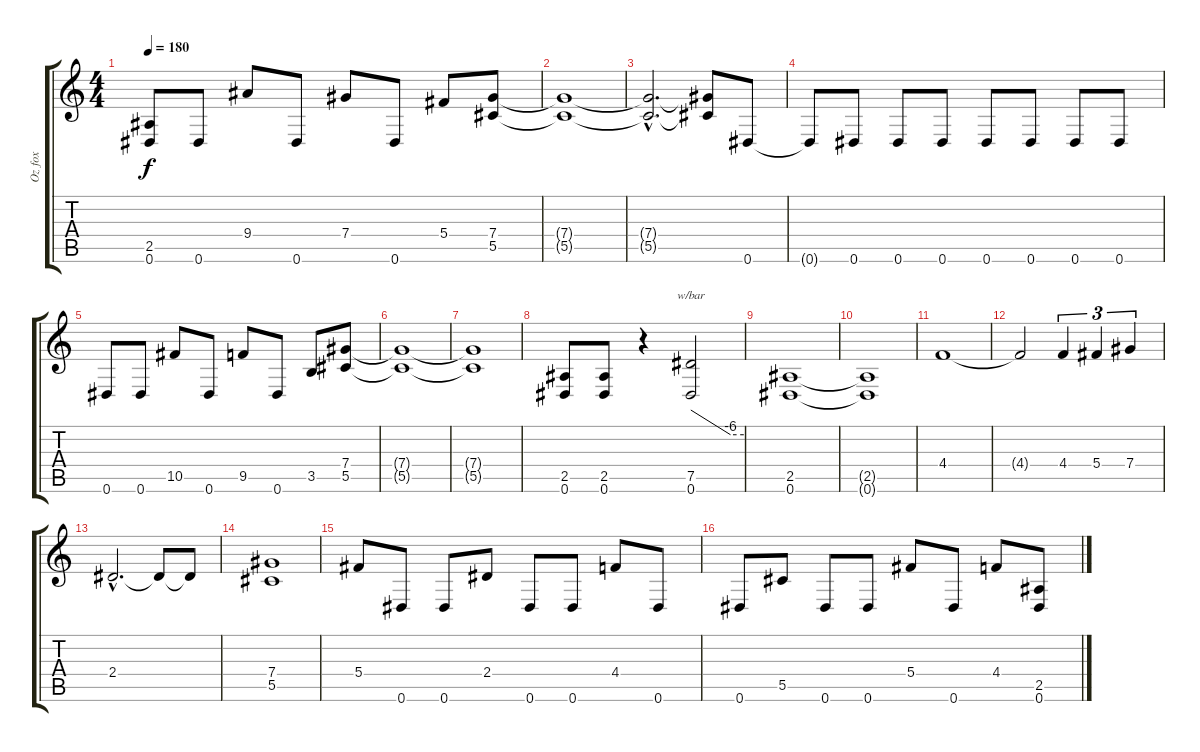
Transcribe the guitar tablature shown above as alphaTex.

\track ("Oz fox" "Oz fox") {instrument distortionguitar}
\staff {score tabs}
\tuning (Eb4 Bb3 Gb3 Db3 Ab2 Eb2) {hide}
\ts (4 4)
\tempo 180
\clef g2
\ks c
(2.5{t} 0.6{t}).8{dy f} 0.6.8 9.4.8 0.6.8 7.4.8 0.6.8 5.4.8 (7.4 5.5).8 |
(7.4{t} 5.5{t}).1 |
(7.4{hac t} 5.5{hac t}).2{d} (7.4{t} 5.5{t}).8 0.6.8 |
0.6{t}.8 0.6.8 0.6.8 0.6.8 0.6.8 0.6.8 0.6.8 0.6.8 |
0.6.8 0.6.8 10.5.8 0.6.8 9.5.8 0.6.8 3.5.8 (7.4 5.5).8 |
(7.4{t} 5.5{t}).1 |
(7.4{t} 5.5{t}).1 |
(2.5 0.6).8 (2.5 0.6).8 r.4 (7.5 0.6).2{tbe (custom default 0 0 45 -24 60 -24)} |
(2.5 0.6).1 |
(2.5{t} 0.6{t}).1 |
4.4.1 |
4.4{t}.2 4.4.4{tu (3 2)} 5.4.4{tu (3 2)} 7.4.4{tu (3 2)} |
2.4{hac}.2{d} 2.4{t}.8 2.4{t}.8 |
(7.4 5.5).1 |
5.4.8 0.6.8 0.6.8 2.4.8 0.6.8 0.6.8 4.4.8 0.6.8 |
0.6.8 5.5.8 0.6.8 0.6.8 5.4.8 0.6.8 4.4.8 (2.5 0.6).8
